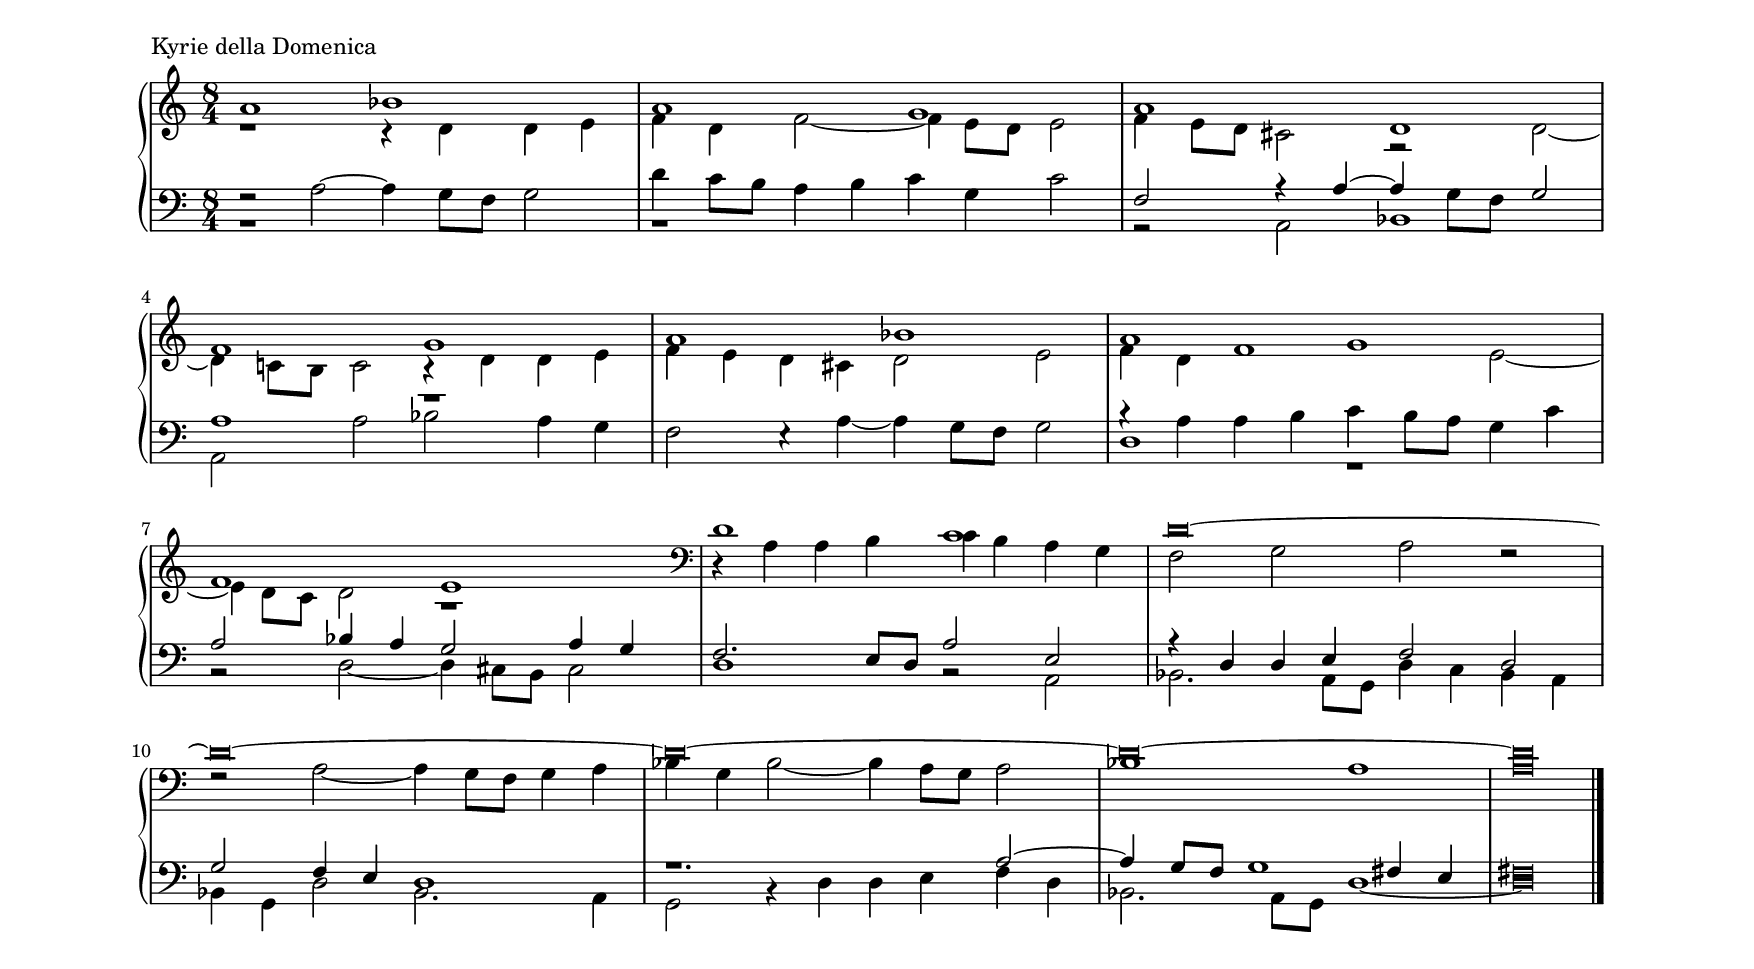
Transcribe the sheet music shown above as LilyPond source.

%! Title: Kyrie della Domenica
%! Part: I
%! No: 2
%! Remark:

\version "2.22.1"
\include "italiano.ly"

%****************************************************************
% Start cut-&-pastable-section

%****************************************************************

\paper {
  % Set paper
  #(set-paper-size "a4landscape")
  indent = 0\mm
  line-width = 250\mm
  ragged-right = ##f
  line-width = #(- line-width (* mm 3.000000) (* mm 1))
}

\layout {
  \context {
    \Score
    \override SpacingSpanner.base-shortest-duration = #(ly:make-moment 1/16)
    \override SpacingSpanner.uniform-stretching = ##t 
  }
}

%*****************************************
%  Set Header
%*****************************************
\header {
  %title = "KYRIE"
  %subtitle = "Kyrie della Domenica"
  %subsubtitle = "Fiori Musicali"
  %composer = "G. Frescobaldi"
  %opus = "F.12/02"
  %tagline = "© 2022 Hautbois Project"
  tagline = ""
}

%*****************************************
% Start Voice
% Write the voices here
%*****************************************
MyMeter = \time 8/4
MyTempo = \tempo "Adantino"
MyKey = \key do \major
PieceName = "Kyrie della Domenica"

PieceIIS = \relative la' {
  % bar 1 - 3
  la1 sib | la sol | la re, |
  
  % bar 4 - 6
  fa sol | la sib | la sol |
  
  % bar 7 - 9
  fa mi |
  \clef "bass" re do |
  \once \override NoteHead.style = #'baroque
  re\breve*1~ |
  
  % bar 10 - 12
  \once \override NoteHead.style = #'baroque
  re\breve*1~ | 
  \once \override NoteHead.style = #'baroque
  re\breve*1~ |
  \once \override NoteHead.style = #'baroque
  re\breve*1~ |
  
  % bar 13 : additional
  \once \override NoteHead.style = #'baroque
  re\breve*1~ |
  
  \bar "|."
}

PieceIIA = \relative re' {
  % bar 1 - 3
  do1\rest do4\rest re re mi |
  fa re fa2~ fa4 mi8 re mi2 |
  fa4 mi8 re dod2 r2 re2~ |
  
  % bar 4 - 6
  re4 do!8 si do2 si4\rest re re mi|
  fa mi re dod re2 mi2 |
  fa4 re fa1 mi2~ |
  
  % bar 7 - 9
  mi4 re8 do re2 sol,1\rest |
  re4\rest la' la si do si la sol |
  fa2 sol la fa\rest |
  
  % bar 10 - 12
  fa\rest la2~ la4 sol8 fa sol4 la |
  sib sol sib2~ sib4 la8 sol la2 |
  sib1 la |
  
  % bar 13 : additional
  \once \override NoteHead.style = #'baroque
  la\breve*1 |
  
  \bar "|."
}

PieceIIT = \relative la {
  % bar 1 - 3
  fa2\rest \stemDown la2~ la4 sol8 fa sol2 |
  re'4 do8 si la4 si do sol do2 |
  \stemUp fa, la4\rest la4~ la \once \stemDown sol8 \once \stemDown fa sol2 |
  
  % bar 4 - 6
  la1 re1\rest | s1*2 |
  si4\rest \stemDown la4 la si do si8 la sol4 do |
  
  % bar 7 - 9
  \stemUp la2 sib4 la sol2 la4 sol |
  fa2. mi8 re la'2 mi |
  la4\rest re, re mi fa2 re |
  
  % bar 10 - 12
  sol fa4 mi re1 |
  fa1.\rest la2~ |
  la4 sol8 fa sol1 fad4 mi |
  
  % bar 13 : additional
  \once \override NoteHead.style = #'baroque
  fad\breve*1 |
  
  \bar "|."
}

PieceIIB = \relative la, {
  % bar 1 - 3
  sol1*2\rest | sol1*2\rest | sol2\rest la2 sib1 |
  
  % bar 4 - 6
  la2 la' sib la4 sol |
  fa2 mi4\rest la~ la sol8 fa sol2 |
  re1 mi,1\rest |
  
  % bar 7 - 9
  si'2\rest re2~ re4 dod8 si dod2 |
  re1 si2\rest la2 |
  sib2. la8 sol re'4 do sib la |
  
  % bar 10 - 12
  sib sol re'2 sib2. la4 |
  sol2 si4\rest re re mi fa re |
  sib2. la8 sol re'1~ |
  
  % bar 13 : additional
  \once \override NoteHead.style = #'baroque
  re\breve*1 |
  
  \bar "|."
}

%*****************************************
%  Start Score
%*****************************************

\markup { \vspace #1 }
\score {
  \header {
    piece = \PieceName
  }
  \new PianoStaff <<
    \new Staff = "up" {
      \clef "treble" 
      %\MyTempo
      \MyKey
      \MyMeter
      <<
        \PieceIIS
        \\
        \PieceIIA
      >>
    }
    \new Staff = "down" {
      \clef "bass" 
      %\MyTempo
      \MyKey
      \MyMeter
      <<
        \PieceIIT
        \\
        \PieceIIB
      >>
    }
  >>
}